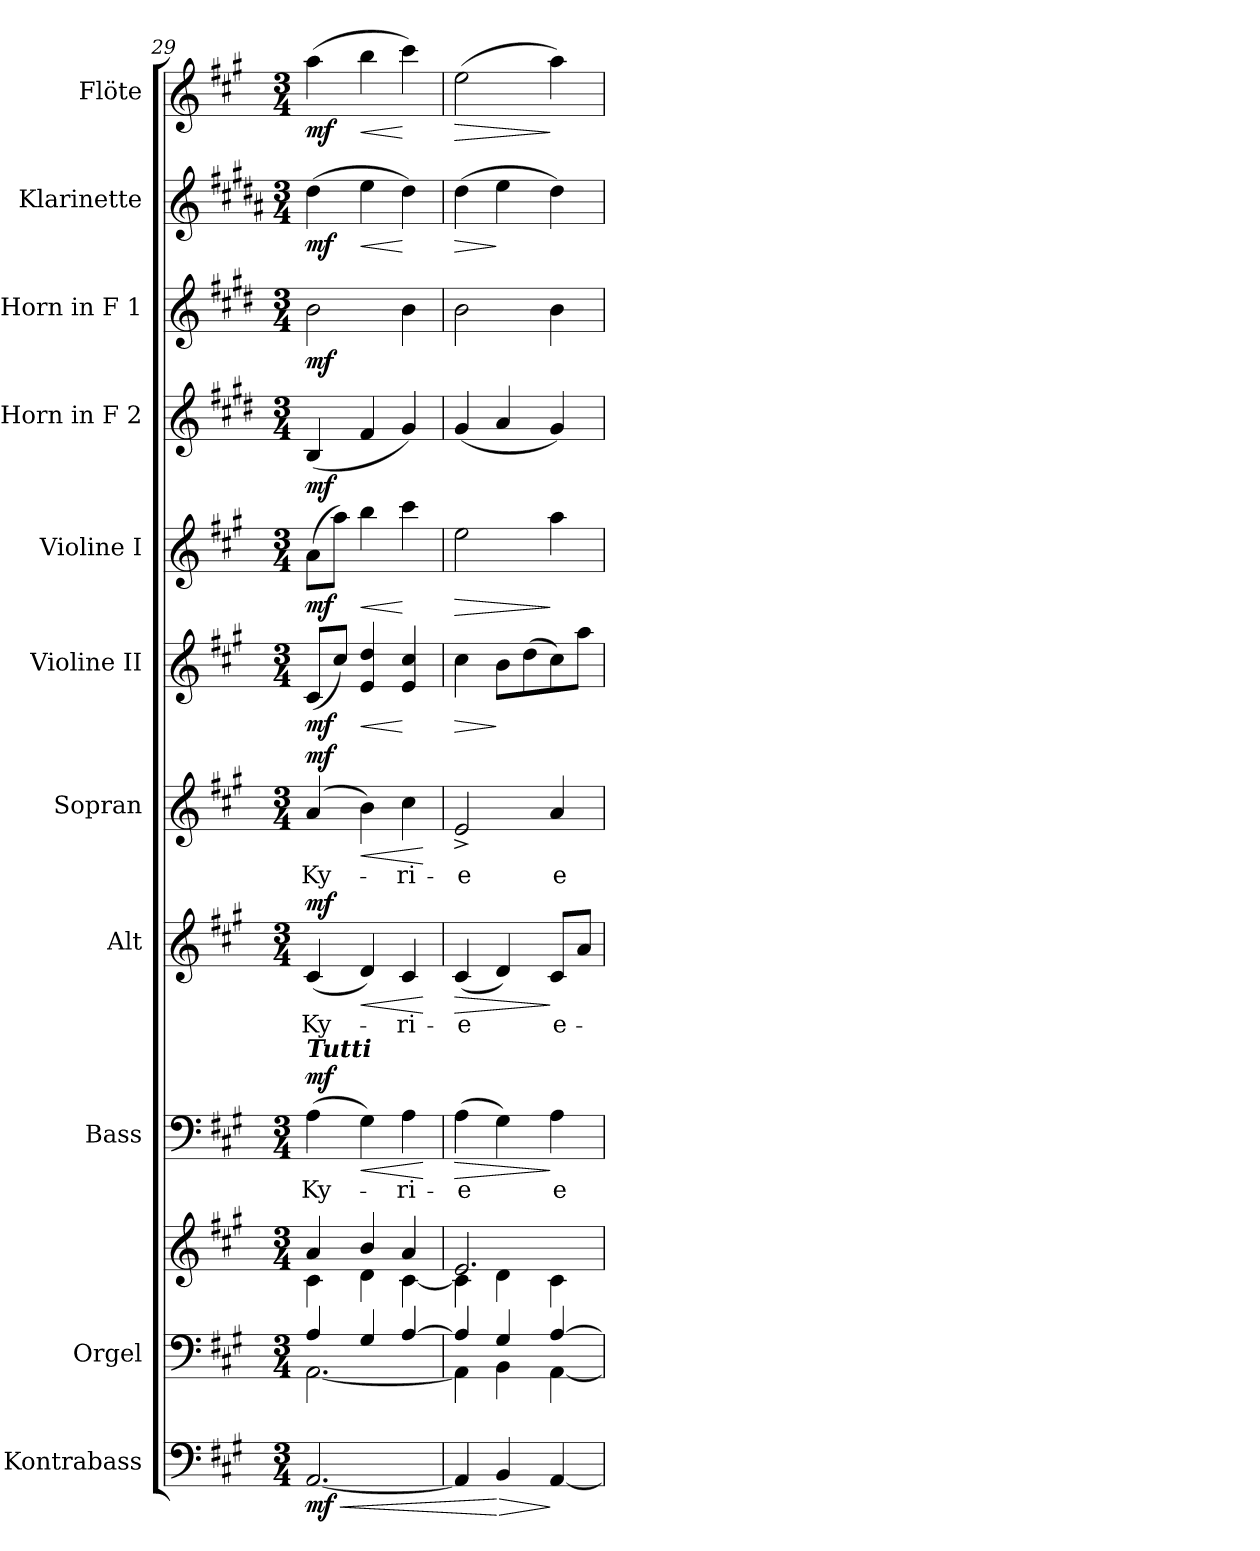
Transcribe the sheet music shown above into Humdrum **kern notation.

**kern	**dynam	**kern	**kern	**kern	**text	**dynam	**kern	**text	**dynam	**kern	**text	**dynam	**kern	**dynam	**kern	**dynam	**kern	**dynam	**kern	**dynam	**kern	**dynam	**kern	**dynam
*part11	*part11	*part10	*part10	*part9	*part9	*part9	*part8	*part8	*part8	*part7	*part7	*part7	*part6	*part6	*part5	*part5	*part4	*part4	*part3	*part3	*part2	*part2	*part1	*part1
*staff12	*staff12	*staff11	*staff10	*staff9	*staff9	*staff9	*staff8	*staff8	*staff8	*staff7	*staff7	*staff7	*staff6	*staff6	*staff5	*staff5	*staff4	*staff4	*staff3	*staff3	*staff2	*staff2	*staff1	*staff1
*I"Kontrabass	*	*I"Orgel	*	*I"Bass	*	*	*I"Alt	*	*	*I"Sopran	*	*	*I"Violine II	*	*I"Violine I	*	*I"Horn in F 2	*	*I"Horn in F 1	*	*I"Klarinette	*	*I"Flöte	*
*I'Kb.	*	*I'Org.	*	*I'B.	*	*	*I'A.	*	*	*I'S.	*	*	*I'Vl. II	*	*I'Vl. I	*	*	*	*	*	*I'Kl.	*	*I'Fl.	*
!!LO:PB:g=z
*clefF4	*	*clefF4	*clefG2	*clefF4	*	*	*clefG2	*	*	*clefG2	*	*	*clefG2	*	*clefG2	*	*clefG2	*	*clefG2	*	*clefG2	*	*clefG2	*
*ITrd7c12	*	*	*	*	*	*	*	*	*	*	*	*	*	*	*	*	*ITrd4c7	*	*ITrd4c7	*	*ITrd1c2	*	*	*
*k[f#c#g#]	*	*k[f#c#g#]	*k[f#c#g#]	*k[f#c#g#]	*	*	*k[f#c#g#]	*	*	*k[f#c#g#]	*	*	*k[f#c#g#]	*	*k[f#c#g#]	*	*k[f#c#g#]	*	*k[f#c#g#]	*	*k[f#c#g#]	*	*k[f#c#g#]	*
*A:	*	*A:	*A:	*A:	*	*	*A:	*	*	*A:	*	*	*A:	*	*A:	*	*A:	*	*A:	*	*A:	*	*A:	*
*M3/4	*	*M3/4	*M3/4	*M3/4	*	*	*M3/4	*	*	*M3/4	*	*	*M3/4	*	*M3/4	*	*M3/4	*	*M3/4	*	*M3/4	*	*M3/4	*
=29	=29	=29	=29	=29	=29	=29	=29	=29	=29	=29	=29	=29	=29	=29	=29	=29	=29	=29	=29	=29	=29	=29	=29	=29
!	!	!	!	!LO:TX:a:Bi:t=Tutti	!	!	!	!	!	!	!	!	!	!	!	!	!	!	!	!	!	!	!	!
!	!LO:HP:b	!	!	!	!LO:LY:b	!	!	!LO:LY:b	!	!	!LO:LY:b	!	!	!	!	!	!	!	!	!	!	!	!	!
*	*	*^	*^	*	*	*	*	*	*	*	*	*	*	*	*	*	*	*	*	*	*	*	*	*
!	!LO:DY:n=1:b	!	!	!	!	!	!	!LO:DY:a	!	!	!LO:DY:a	!	!	!LO:DY:a	!	!LO:DY:b	!	!LO:DY:b	!	!LO:DY:b	!	!LO:DY:b	!	!LO:DY:b	!	!LO:DY:b
[2.AAA/	< mf	4A/	[<2.AA\	4a/	4c#\	(>4A\	Ky-	mf	(<4c#/	Ky-	mf	(4a/	Ky-	mf	(<8c#/L	mf	(>8a\L	mf	(<4E/	mf	2e\	mf	(>4cc#\	mf	(>4aa\	mf
.	.	.	.	.	.	.	.	.	.	.	.	.	.	.	8cc#/J)	.	8aa\J)	.	.	.	.	.	.	.	.	.
!	!	!	!	!	!	!	!	!LO:HP:b	!	!	!LO:HP:b	!	!	!LO:HP:b	!	!LO:HP:b	!	!LO:HP:b	!	!	!	!	!	!LO:HP:b	!	!LO:HP:b
.	.	4G#/	.	4b/	4d\	4G#\)	.	<	4d/)	.	<	4b\)	.	<	4e/ 4dd/	<	4bb\	<	4B/	.	.	.	4dd\	<	4bb\	<
!	!	!	!	!	!	!	!LO:LY:b	!	!	!LO:LY:b	!	!	!LO:LY:b	!	!	!	!	!	!	!	!	!	!	!	!	!
.	.	[>4A/	.	4a/	[<4c#\	4A\	-ri-	.	4c#/	-ri-	.	4cc#\	-ri-	.	4e/ 4cc#/	[	4ccc#\	[	4c#/)	.	4e\	.	4cc#\)	[	4ccc#\)	[
*	*	*v	*v	*	*	*	*	*	*	*	*	*	*	*	*	*	*	*	*	*	*	*	*	*	*	*
*	*	*	*v	*v	*	*	*	*	*	*	*	*	*	*	*	*	*	*	*	*	*	*	*	*	*
.	.	.	.	.	.	[	.	.	[	.	.	[	.	.	.	.	.	.	.	.	.	.	.	.
=30	=30	=30	=30	=30	=30	=30	=30	=30	=30	=30	=30	=30	=30	=30	=30	=30	=30	=30	=30	=30	=30	=30	=30	=30
*	*	*^	*^	*	*	*	*	*	*	*	*	*	*	*	*	*	*	*	*	*	*	*	*	*
!	!	!	!	!	!	!	!LO:LY:b	!LO:HP:b	!	!LO:LY:b	!LO:HP:b	!	!LO:LY:b	!	!	!LO:HP:b	!	!LO:HP:b	!	!	!	!	!	!LO:HP:b	!	!LO:HP:b
4AAA/]	.	4A/]	4AA\]	2.e/	4c#\]	(>4A\	-e	>	(<4c#/	-e	>	2e^>/	-e	.	4cc#\	>	2ee\	>	(<4c#/	.	2e\	.	(>4cc#\	>	(>2ee\	>
!	!LO:HP:n=1:b	!	!	!	!	!	!	!	!	!	!	!	!	!	!	!	!	!	!	!	!	!	!	!	!	!
4BBB/	[ >	4G#/	4BB\	.	4d\	4G#\)	.	.	4d/)	.	.	.	.	.	8b\L	]	.	.	4d/	.	.	.	4dd\	]	.	.
.	.	.	.	.	.	.	.	.	.	.	.	.	.	.	(>8dd\	.	.	.	.	.	.	.	.	.	.	.
!	!	!	!	!	!	!	!LO:LY:b	!	!	!LO:LY:b	!	!	!LO:LY:b	!	!	!	!	!	!	!	!	!	!	!	!	!
[4AAA/	]	[>4A/	[<4AA\	.	4c#\	4A\	e-	]	8c#/L	e-	]	4a/	e-	.	8cc#\)	.	4aa\	]	4c#/)	.	4e\	.	4cc#\)	.	4aa\)	]
.	.	.	.	.	.	.	.	.	8a/J	.	.	.	.	.	8aa\J	.	.	.	.	.	.	.	.	.	.	.
*	*	*v	*v	*	*	*	*	*	*	*	*	*	*	*	*	*	*	*	*	*	*	*	*	*	*	*
*	*	*	*v	*v	*	*	*	*	*	*	*	*	*	*	*	*	*	*	*	*	*	*	*	*	*
=	=	=	=	=	=	=	=	=	=	=	=	=	=	=	=	=	=	=	=	=	=	=	=	=
*-	*-	*-	*-	*-	*-	*-	*-	*-	*-	*-	*-	*-	*-	*-	*-	*-	*-	*-	*-	*-	*-	*-	*-	*-
